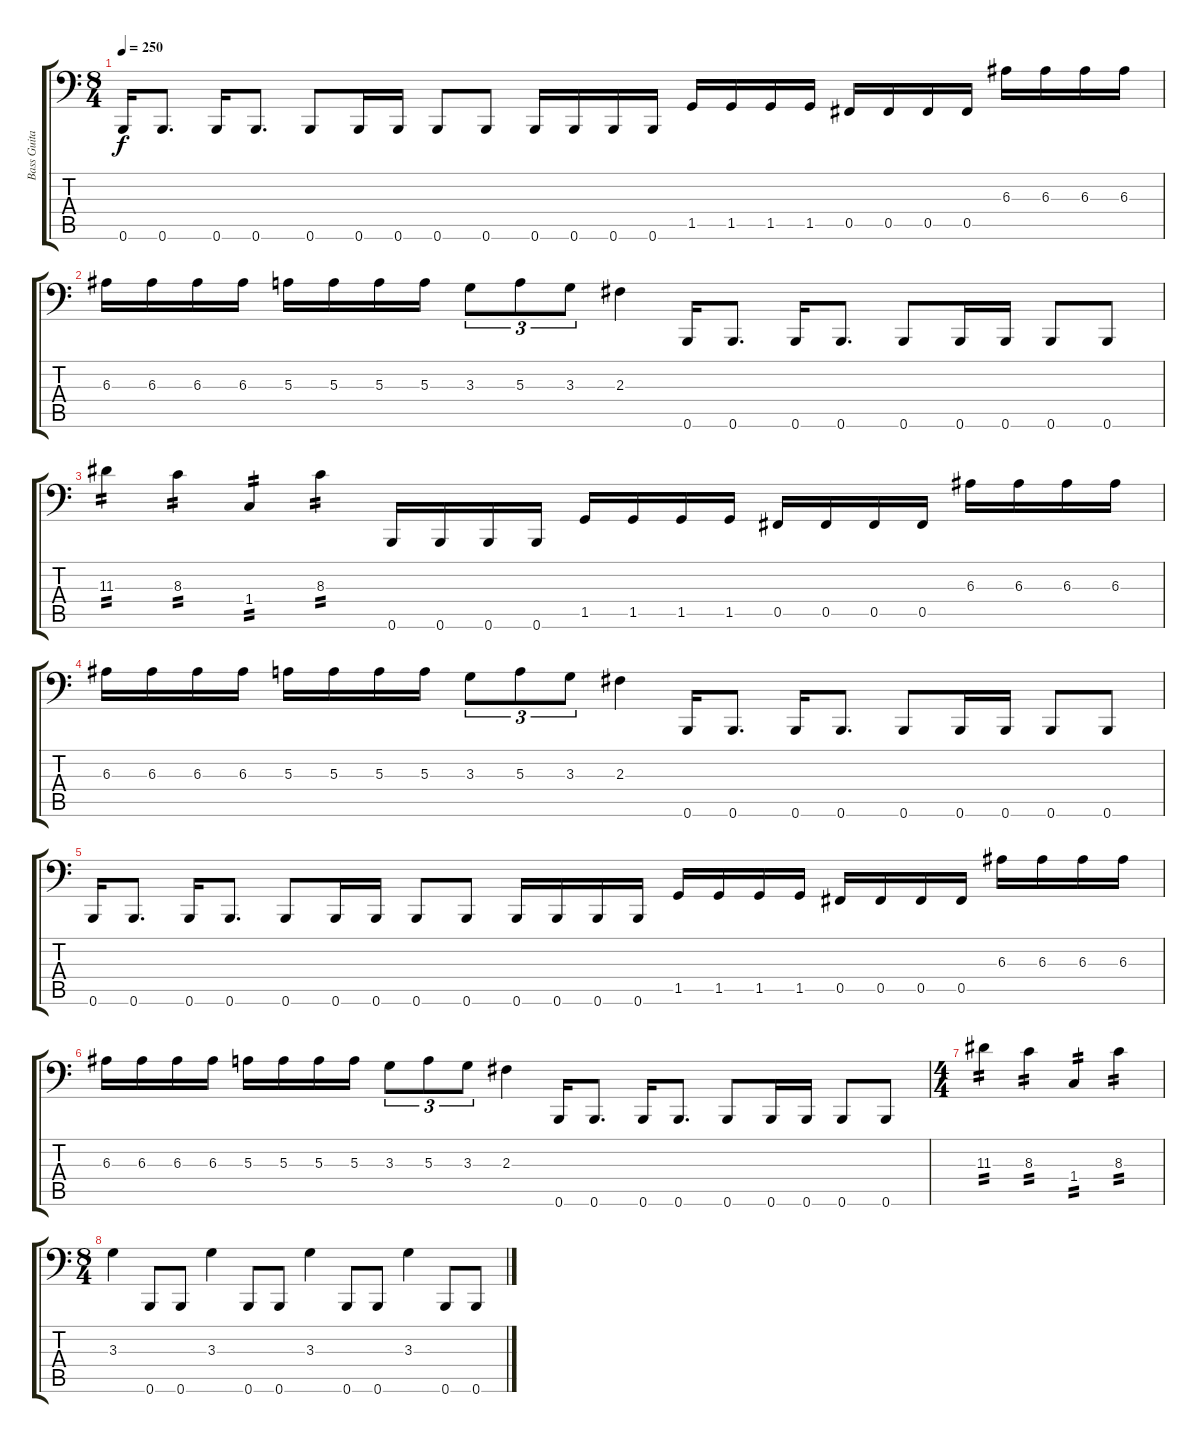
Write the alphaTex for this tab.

\track ("Bass Guitar" "Bass Guita") {instrument electricbassfinger}
\staff {score tabs}
\tuning (Db3 Ab2 E2 B1 Gb1 B0) {hide}
\ts (8 4)
\tempo 250
\clef f4
\ks c
0.6.16{dy f} 0.6.8{d} 0.6.16 0.6.8{d} 0.6.8 0.6.16 0.6.16 0.6.8 0.6.8 0.6.16 0.6.16 0.6.16 0.6.16 1.5.16 1.5.16 1.5.16 1.5.16 0.5.16 0.5.16 0.5.16 0.5.16 6.3.16 6.3.16 6.3.16 6.3.16 |
6.3.16 6.3.16 6.3.16 6.3.16 5.3.16 5.3.16 5.3.16 5.3.16 3.3.8{tu (3 2)} 5.3.8{tu (3 2)} 3.3.8{tu (3 2)} 2.3.4 0.6.16 0.6.8{d} 0.6.16 0.6.8{d} 0.6.8 0.6.16 0.6.16 0.6.8 0.6.8 |
11.3.4{tp 2} 8.3.4{tp 2} 1.4.4{tp 2} 8.3.4{tp 2} 0.6.16 0.6.16 0.6.16 0.6.16 1.5.16 1.5.16 1.5.16 1.5.16 0.5.16 0.5.16 0.5.16 0.5.16 6.3.16 6.3.16 6.3.16 6.3.16 |
6.3.16 6.3.16 6.3.16 6.3.16 5.3.16 5.3.16 5.3.16 5.3.16 3.3.8{tu (3 2)} 5.3.8{tu (3 2)} 3.3.8{tu (3 2)} 2.3.4 0.6.16 0.6.8{d} 0.6.16 0.6.8{d} 0.6.8 0.6.16 0.6.16 0.6.8 0.6.8 |
0.6.16 0.6.8{d} 0.6.16 0.6.8{d} 0.6.8 0.6.16 0.6.16 0.6.8 0.6.8 0.6.16 0.6.16 0.6.16 0.6.16 1.5.16 1.5.16 1.5.16 1.5.16 0.5.16 0.5.16 0.5.16 0.5.16 6.3.16 6.3.16 6.3.16 6.3.16 |
6.3.16 6.3.16 6.3.16 6.3.16 5.3.16 5.3.16 5.3.16 5.3.16 3.3.8{tu (3 2)} 5.3.8{tu (3 2)} 3.3.8{tu (3 2)} 2.3.4 0.6.16 0.6.8{d} 0.6.16 0.6.8{d} 0.6.8 0.6.16 0.6.16 0.6.8 0.6.8 |
\ts (4 4)
11.3.4{tp 2} 8.3.4{tp 2} 1.4.4{tp 2} 8.3.4{tp 2} |
\ts (8 4)
3.3.4 0.6.8 0.6.8 3.3.4 0.6.8 0.6.8 3.3.4 0.6.8 0.6.8 3.3.4 0.6.8 0.6.8
